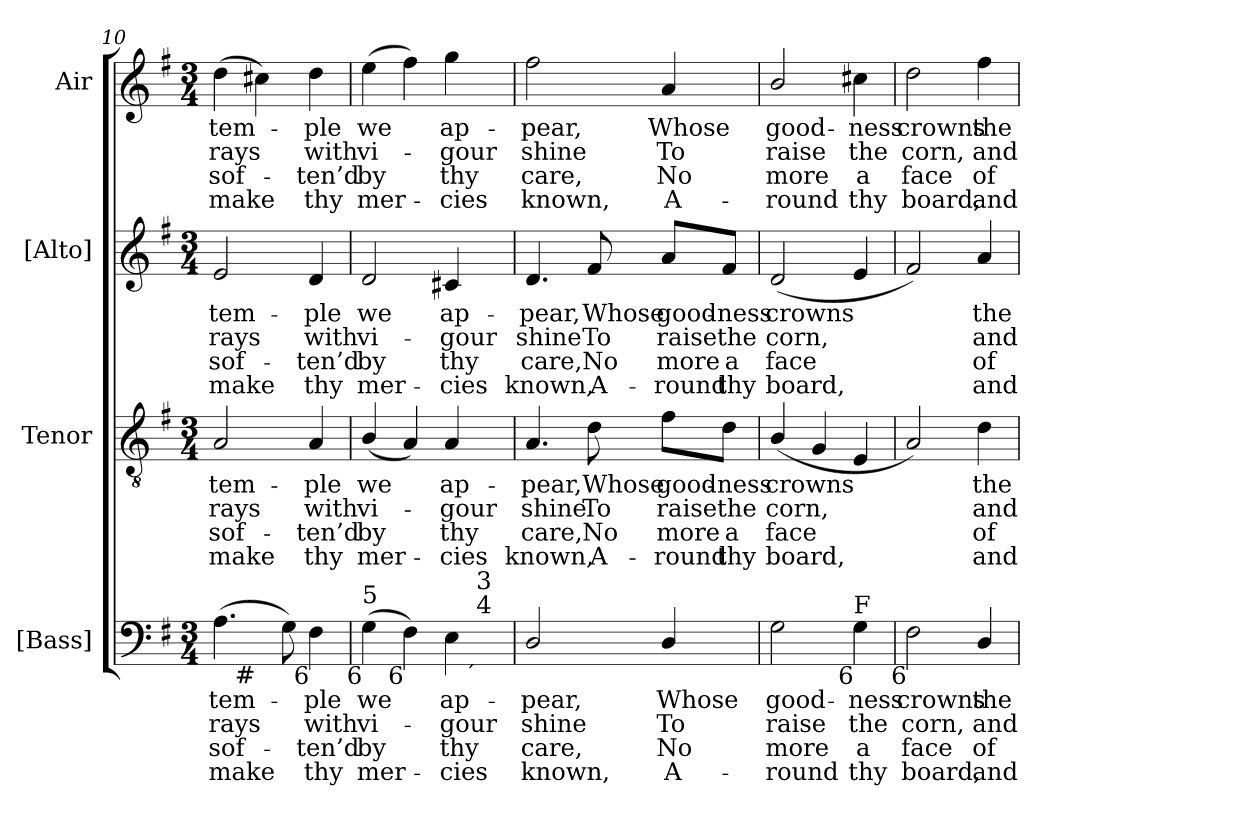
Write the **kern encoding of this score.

**kern	**text	**text	**text	**text	**kern	**text	**text	**text	**text	**kern	**text	**text	**text	**text	**kern	**text	**text	**text	**text
*part4	*part4	*part4	*part4	*part4	*part3	*part3	*part3	*part3	*part3	*part2	*part2	*part2	*part2	*part2	*part1	*part1	*part1	*part1	*part1
*staff4	*staff4	*staff4	*staff4	*staff4	*staff3	*staff3	*staff3	*staff3	*staff3	*staff2	*staff2	*staff2	*staff2	*staff2	*staff1	*staff1	*staff1	*staff1	*staff1
*I"[Bass]	*	*	*	*	*I"Tenor	*	*	*	*	*I"[Alto]	*	*	*	*	*I"Air	*	*	*	*
*I'B.	*	*	*	*	*I'T.	*	*	*	*	*I'A.	*	*	*	*	*	*	*	*	*
*clefF4	*	*	*	*	*clefGv2	*	*	*	*	*clefG2	*	*	*	*	*clefG2	*	*	*	*
*	*	*	*	*	*ITrd7c12	*	*	*	*	*	*	*	*	*	*	*	*	*	*
*k[f#]	*	*	*	*	*k[f#]	*	*	*	*	*k[f#]	*	*	*	*	*k[f#]	*	*	*	*
*G:	*	*	*	*	*G:	*	*	*	*	*G:	*	*	*	*	*G:	*	*	*	*
*M3/4	*	*	*	*	*M3/4	*	*	*	*	*M3/4	*	*	*	*	*M3/4	*	*	*	*
=10	=10	=10	=10	=10	=10	=10	=10	=10	=10	=10	=10	=10	=10	=10	=10	=10	=10	=10	=10
!	!LO:LY:b:color=#000000	!LO:LY:b:color=#000000	!LO:LY:b:color=#000000	!LO:LY:b:color=#000000	!	!	!	!	!	!	!	!	!	!	!	!	!	!	!
!	!	!	!	!	!	!LO:LY:b:color=#000000	!LO:LY:b:color=#000000	!LO:LY:b:color=#000000	!LO:LY:b:color=#000000	!	!	!	!	!	!	!	!	!	!
!	!	!	!	!	!	!	!	!	!	!	!LO:LY:b:color=#000000	!LO:LY:b:color=#000000	!LO:LY:b:color=#000000	!LO:LY:b:color=#000000	!	!	!	!	!
!LO:TX:b:rj:t=4	!	!	!	!	!	!	!	!	!	!	!	!	!	!	!	!	!	!	!
!	!	!	!	!	!	!	!	!	!	!	!	!	!	!	!	!LO:LY:b:color=#000000	!LO:LY:b:color=#000000	!LO:LY:b:color=#000000	!LO:LY:b:color=#000000
*^	*	*	*	*	*	*	*	*	*	*	*	*	*	*	*	*	*	*	*
(4.Ai\	4ryy	tem-	rays	sof-	-make	2AAi/	tem-	rays	sof-	-make	2ei/	tem-	rays	sof-	-make	(4ddi\	tem-	rays	sof-	-make
!	!LO:TX:b:rj:t=#	!	!	!	!	!	!	!	!	!	!	!	!	!	!	!	!	!	!	!
.	2ryy	.	.	.	.	.	.	.	.	.	.	.	.	.	.	4cc#Xi\)	.	.	.	.
8Gi\)	.	.	.	.	.	.	.	.	.	.	.	.	.	.	.	.	.	.	.	.
!	!	!LO:LY:b:color=#000000	!LO:LY:b:color=#000000	!LO:LY:b:color=#000000	!LO:LY:b:color=#000000	!	!	!	!	!	!	!	!	!	!	!	!	!	!	!
!	!	!	!	!	!	!	!LO:LY:b:color=#000000	!LO:LY:b:color=#000000	!LO:LY:b:color=#000000	!LO:LY:b:color=#000000	!	!	!	!	!	!	!	!	!	!
!	!	!	!	!	!	!	!	!	!	!	!	!LO:LY:b:color=#000000	!LO:LY:b:color=#000000	!LO:LY:b:color=#000000	!LO:LY:b:color=#000000	!	!	!	!	!
!LO:TX:b:rj:t=6	!	!	!	!	!	!	!	!	!	!	!	!	!	!	!	!	!	!	!	!
!	!	!	!	!	!	!	!	!	!	!	!	!	!	!	!	!	!LO:LY:b:color=#000000	!LO:LY:b:color=#000000	!LO:LY:b:color=#000000	!LO:LY:b:color=#000000
4F#i\	.	-ple	with	ten’d	thy	4AAi/	-ple	with	ten’d	thy	4di/	-ple	with	ten’d	thy	4ddi\	-ple	with	ten’d	thy
=11	=11	=11	=11	=11	=11	=11	=11	=11	=11	=11	=11	=11	=11	=11	=11	=11	=11	=11	=11	=11
!	!	!LO:LY:b:color=#000000	!LO:LY:b:color=#000000	!LO:LY:b:color=#000000	!LO:LY:b:color=#000000	!	!	!	!	!	!	!	!	!	!	!	!	!	!	!
!	!	!	!	!	!	!	!LO:LY:b:color=#000000	!LO:LY:b:color=#000000	!LO:LY:b:color=#000000	!LO:LY:b:color=#000000	!	!	!	!	!	!	!	!	!	!
!	!	!	!	!	!	!	!	!	!	!	!	!LO:LY:b:color=#000000	!LO:LY:b:color=#000000	!LO:LY:b:color=#000000	!LO:LY:b:color=#000000	!	!	!	!	!
!LO:TX:b:rj:t=6	!	!	!	!	!	!	!	!	!	!	!	!	!	!	!	!	!	!	!	!
!LO:TX:t=5	!	!	!	!	!	!	!	!	!	!	!	!	!	!	!	!	!	!	!	!
!	!	!	!	!	!	!	!	!	!	!	!	!	!	!	!	!	!LO:LY:b:color=#000000	!LO:LY:b:color=#000000	!LO:LY:b:color=#000000	!LO:LY:b:color=#000000
(4Gi\	2ryy	we	vi-	by	mer-	(4BBi/	we	vi-	by	mer-	2di/	we	vi-	by	mer-	(4eei\	we	vi-	by	mer-
!LO:TX:b:rj:t=6	!	!	!	!	!	!	!	!	!	!	!	!	!	!	!	!	!	!	!	!
4F#i\)	.	.	.	.	.	4AAi/)	.	.	.	.	.	.	.	.	.	4ff#i\)	.	.	.	.
!	!	!LO:LY:b:color=#000000	!LO:LY:b:color=#000000	!LO:LY:b:color=#000000	!LO:LY:b:color=#000000	!	!	!	!	!	!	!	!	!	!	!	!	!	!	!
!	!	!	!	!	!	!	!LO:LY:b:color=#000000	!LO:LY:b:color=#000000	!LO:LY:b:color=#000000	!LO:LY:b:color=#000000	!	!	!	!	!	!	!	!	!	!
!	!	!	!	!	!	!	!	!	!	!	!	!LO:LY:b:color=#000000	!LO:LY:b:color=#000000	!LO:LY:b:color=#000000	!LO:LY:b:color=#000000	!	!	!	!	!
!	!	!	!	!	!	!	!	!	!	!	!	!	!	!	!	!	!LO:LY:b:color=#000000	!LO:LY:b:color=#000000	!LO:LY:b:color=#000000	!LO:LY:b:color=#000000
4Ei\	16ryy	ap-	-gour	-thy	cies	4AAi/	ap-	-gour	-thy	cies	4c#Xi/	ap-	-gour	-thy	cies	4ggi\	ap-	-gour	-thy	cies
.	32ryy	.	.	.	.	.	.	.	.	.	.	.	.	.	.	.	.	.	.	.
.	512ryy	.	.	.	.	.	.	.	.	.	.	.	.	.	.	.	.	.	.	.
!	!LO:TX:b:rj:t=´	!	!	!	!	!	!	!	!	!	!	!	!	!	!	!	!	!	!	!
!	!LO:TX:t=4	!	!	!	!	!	!	!	!	!	!	!	!	!	!	!	!	!	!	!
!	!LO:TX:t=3	!	!	!	!	!	!	!	!	!	!	!	!	!	!	!	!	!	!	!
.	8ryy	.	.	.	.	.	.	.	.	.	.	.	.	.	.	.	.	.	.	.
.	64...ryy	.	.	.	.	.	.	.	.	.	.	.	.	.	.	.	.	.	.	.
*v	*v	*	*	*	*	*	*	*	*	*	*	*	*	*	*	*	*	*	*	*
=12	=12	=12	=12	=12	=12	=12	=12	=12	=12	=12	=12	=12	=12	=12	=12	=12	=12	=12	=12
*^	*	*	*	*	*	*	*	*	*	*	*	*	*	*	*	*	*	*	*
!	!	!LO:LY:b:color=#000000	!LO:LY:b:color=#000000	!LO:LY:b:color=#000000	!LO:LY:b:color=#000000	!	!	!	!	!	!	!	!	!	!	!	!	!	!	!
*v	*v	*	*	*	*	*	*	*	*	*	*	*	*	*	*	*	*	*	*	*
*^	*	*	*	*	*	*	*	*	*	*	*	*	*	*	*	*	*	*	*
!	!	!	!	!	!	!	!LO:LY:b:color=#000000	!LO:LY:b:color=#000000	!LO:LY:b:color=#000000	!LO:LY:b:color=#000000	!	!	!	!	!	!	!	!	!	!
*v	*v	*	*	*	*	*	*	*	*	*	*	*	*	*	*	*	*	*	*	*
*^	*	*	*	*	*	*	*	*	*	*	*	*	*	*	*	*	*	*	*
!	!	!	!	!	!	!	!	!	!	!	!	!LO:LY:b:color=#000000	!LO:LY:b:color=#000000	!LO:LY:b:color=#000000	!LO:LY:b:color=#000000	!	!	!	!	!
*v	*v	*	*	*	*	*	*	*	*	*	*	*	*	*	*	*	*	*	*	*
*^	*	*	*	*	*	*	*	*	*	*	*	*	*	*	*	*	*	*	*
!	!	!	!	!	!	!	!	!	!	!	!	!	!	!	!	!	!LO:LY:b:color=#000000	!LO:LY:b:color=#000000	!LO:LY:b:color=#000000	!LO:LY:b:color=#000000
*v	*v	*	*	*	*	*	*	*	*	*	*	*	*	*	*	*	*	*	*	*
2Di/	-pear,	shine	care,	known,	4.AAi/	-pear,	shine	care,	known,	4.di/	-pear,	shine	care,	known,	2ff#i\	-pear,	shine	care,	known,
!	!	!	!	!	!	!LO:LY:b:color=#000000	!LO:LY:b:color=#000000	!LO:LY:b:color=#000000	!LO:LY:b:color=#000000	!	!	!	!	!	!	!	!	!	!
!	!	!	!	!	!	!	!	!	!	!	!LO:LY:b:color=#000000	!LO:LY:b:color=#000000	!LO:LY:b:color=#000000	!LO:LY:b:color=#000000	!	!	!	!	!
.	.	.	.	.	8Di\	Whose	To	No	A-	8f#i/	Whose	To	No	A-	.	.	.	.	.
!	!LO:LY:b:color=#000000	!LO:LY:b:color=#000000	!LO:LY:b:color=#000000	!LO:LY:b:color=#000000	!	!	!	!	!	!	!	!	!	!	!	!	!	!	!
!	!	!	!	!	!	!LO:LY:b:color=#000000	!LO:LY:b:color=#000000	!LO:LY:b:color=#000000	!LO:LY:b:color=#000000	!	!	!	!	!	!	!	!	!	!
!	!	!	!	!	!	!	!	!	!	!	!LO:LY:b:color=#000000	!LO:LY:b:color=#000000	!LO:LY:b:color=#000000	!LO:LY:b:color=#000000	!	!	!	!	!
!	!	!	!	!	!	!	!	!	!	!	!	!	!	!	!	!LO:LY:b:color=#000000	!LO:LY:b:color=#000000	!LO:LY:b:color=#000000	!LO:LY:b:color=#000000
4Di/	Whose	To	No	A-	8F#i\L	good-	raise	-more	round	8ai/L	good-	raise	-more	round	4ai/	Whose	To	No	A-
!	!	!	!	!	!	!LO:LY:b:color=#000000	!LO:LY:b:color=#000000	!LO:LY:b:color=#000000	!LO:LY:b:color=#000000	!	!	!	!	!	!	!	!	!	!
!	!	!	!	!	!	!	!	!	!	!	!LO:LY:b:color=#000000	!LO:LY:b:color=#000000	!LO:LY:b:color=#000000	!LO:LY:b:color=#000000	!	!	!	!	!
.	.	.	.	.	8Di\J	-ness	the	a	thy	8f#i/J	-ness	the	a	thy	.	.	.	.	.
=13	=13	=13	=13	=13	=13	=13	=13	=13	=13	=13	=13	=13	=13	=13	=13	=13	=13	=13	=13
!	!LO:LY:b:color=#000000	!LO:LY:b:color=#000000	!LO:LY:b:color=#000000	!LO:LY:b:color=#000000	!	!	!	!	!	!	!	!	!	!	!	!	!	!	!
!	!	!	!	!	!	!LO:LY:b:color=#000000	!LO:LY:b:color=#000000	!LO:LY:b:color=#000000	!LO:LY:b:color=#000000	!	!	!	!	!	!	!	!	!	!
!	!	!	!	!	!	!	!	!	!	!	!LO:LY:b:color=#000000	!LO:LY:b:color=#000000	!LO:LY:b:color=#000000	!LO:LY:b:color=#000000	!	!	!	!	!
!	!	!	!	!	!	!	!	!	!	!	!	!	!	!	!	!LO:LY:b:color=#000000	!LO:LY:b:color=#000000	!LO:LY:b:color=#000000	!LO:LY:b:color=#000000
2Gi\	good-	raise	-more	round	(4BBi/	crowns	corn,	face	board,	(2di/	crowns	corn,	face	board,	2bi/	good-	raise	-more	round
.	.	.	.	.	4GGi/	.	.	.	.	.	.	.	.	.	.	.	.	.	.
!	!LO:LY:b:color=#000000	!LO:LY:b:color=#000000	!LO:LY:b:color=#000000	!LO:LY:b:color=#000000	!	!	!	!	!	!	!	!	!	!	!	!	!	!	!
!LO:TX:b:rj:t=6	!	!	!	!	!	!	!	!	!	!	!	!	!	!	!	!	!	!	!
!LO:TX:t=F	!	!	!	!	!	!	!	!	!	!	!	!	!	!	!	!	!	!	!
!	!	!	!	!	!	!	!	!	!	!	!	!	!	!	!	!LO:LY:b:color=#000000	!LO:LY:b:color=#000000	!LO:LY:b:color=#000000	!LO:LY:b:color=#000000
4Gi\	-ness	the	a	thy	4EEi/	.	.	.	.	4ei/	.	.	.	.	4cc#Xi\	-ness	the	a	thy
!!LO:PB:g=z
=14	=14	=14	=14	=14	=14	=14	=14	=14	=14	=14	=14	=14	=14	=14	=14	=14	=14	=14	=14
!	!LO:LY:b:color=#000000	!LO:LY:b:color=#000000	!LO:LY:b:color=#000000	!LO:LY:b:color=#000000	!	!	!	!	!	!	!	!	!	!	!	!	!	!	!
!LO:TX:b:rj:t=6	!	!	!	!	!	!	!	!	!	!	!	!	!	!	!	!	!	!	!
!	!	!	!	!	!	!	!	!	!	!	!	!	!	!	!	!LO:LY:b:color=#000000	!LO:LY:b:color=#000000	!LO:LY:b:color=#000000	!LO:LY:b:color=#000000
2F#i\	crowns	corn,	face	board,	2AAi/)	.	.	.	.	2f#i/)	.	.	.	.	2ddi\	crowns	corn,	face	board,
!	!LO:LY:b:color=#000000	!LO:LY:b:color=#000000	!LO:LY:b:color=#000000	!LO:LY:b:color=#000000	!	!	!	!	!	!	!	!	!	!	!	!	!	!	!
!	!	!	!	!	!	!LO:LY:b:color=#000000	!LO:LY:b:color=#000000	!LO:LY:b:color=#000000	!LO:LY:b:color=#000000	!	!	!	!	!	!	!	!	!	!
!	!	!	!	!	!	!	!	!	!	!	!LO:LY:b:color=#000000	!LO:LY:b:color=#000000	!LO:LY:b:color=#000000	!LO:LY:b:color=#000000	!	!	!	!	!
!	!	!	!	!	!	!	!	!	!	!	!	!	!	!	!	!LO:LY:b:color=#000000	!LO:LY:b:color=#000000	!LO:LY:b:color=#000000	!LO:LY:b:color=#000000
4Di/	the	and	of	and	4Di\	the	and	of	and	4ai/	the	and	of	and	4ff#i\	the	and	of	and
=	=	=	=	=	=	=	=	=	=	=	=	=	=	=	=	=	=	=	=
*-	*-	*-	*-	*-	*-	*-	*-	*-	*-	*-	*-	*-	*-	*-	*-	*-	*-	*-	*-
